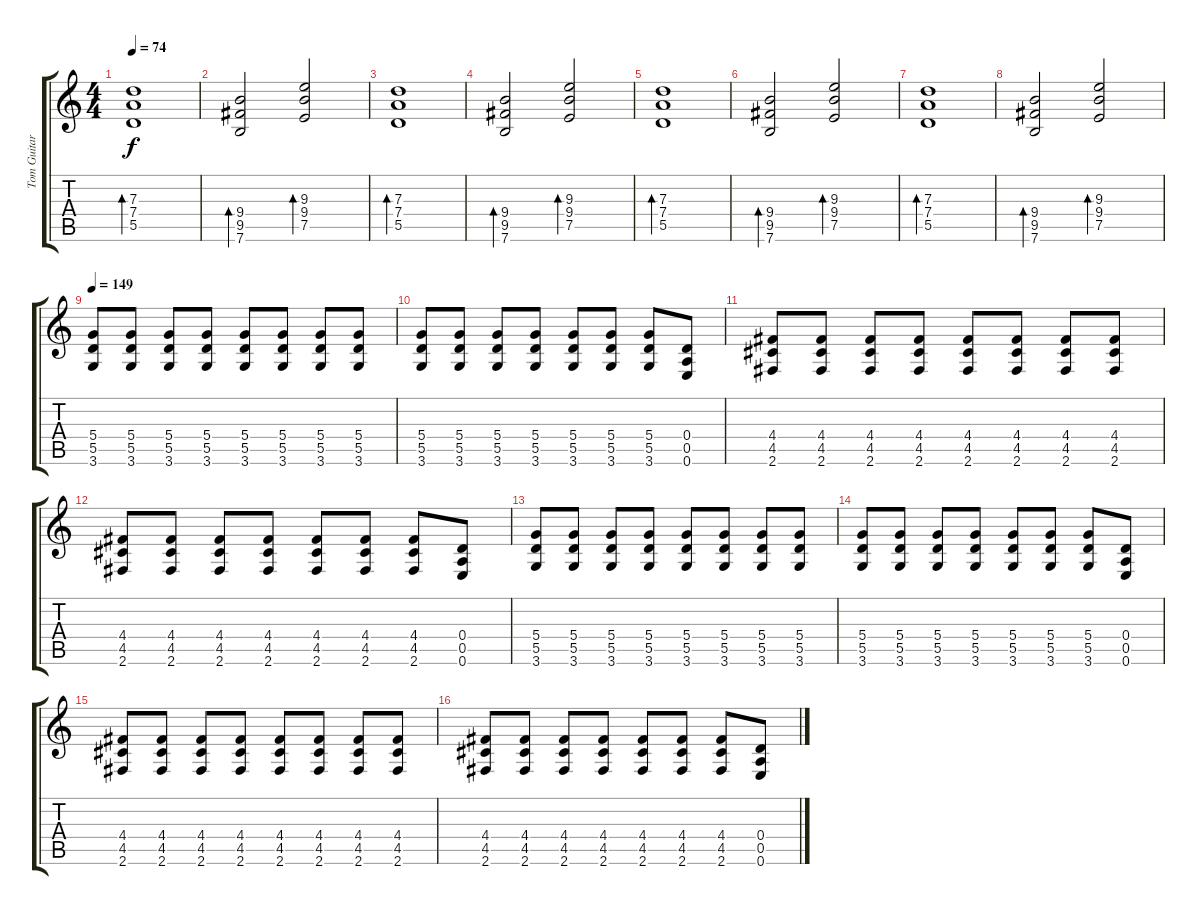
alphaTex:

\track ("Tom Guitar 1" "Tom Guitar") {instrument electricguitarclean}
\staff {score tabs}
\tuning (E4 B3 G3 D3 A2 E2) {hide}
\ts (4 4)
\tempo 74
\clef g2
\ks c
(7.3 7.4 5.5).1{bd 60 dy f instrument electricguitarclean} |
(9.4 9.5 7.6).2{bd 60} (9.3 9.4 7.5).2{bd 60} |
(7.3 7.4 5.5).1{bd 60} |
(9.4 9.5 7.6).2{bd 60} (9.3 9.4 7.5).2{bd 60} |
(7.3 7.4 5.5).1{bd 60} |
(9.4 9.5 7.6).2{bd 60} (9.3 9.4 7.5).2{bd 60} |
(7.3 7.4 5.5).1{bd 60} |
(9.4 9.5 7.6).2{bd 60} (9.3 9.4 7.5).2{bd 60} |
\tempo 149
(5.4 5.5 3.6).8{instrument distortionguitar} (5.4 5.5 3.6).8 (5.4 5.5 3.6).8 (5.4 5.5 3.6).8 (5.4 5.5 3.6).8 (5.4 5.5 3.6).8 (5.4 5.5 3.6).8 (5.4 5.5 3.6).8 |
(5.4 5.5 3.6).8 (5.4 5.5 3.6).8 (5.4 5.5 3.6).8 (5.4 5.5 3.6).8 (5.4 5.5 3.6).8 (5.4 5.5 3.6).8 (5.4 5.5 3.6).8 (0.4 0.5 0.6).8 |
(4.4 4.5 2.6).8 (4.4 4.5 2.6).8 (4.4 4.5 2.6).8 (4.4 4.5 2.6).8 (4.4 4.5 2.6).8 (4.4 4.5 2.6).8 (4.4 4.5 2.6).8 (4.4 4.5 2.6).8 |
(4.4 4.5 2.6).8 (4.4 4.5 2.6).8 (4.4 4.5 2.6).8 (4.4 4.5 2.6).8 (4.4 4.5 2.6).8 (4.4 4.5 2.6).8 (4.4 4.5 2.6).8 (0.4 0.5 0.6).8 |
(5.4 5.5 3.6).8{instrument distortionguitar} (5.4 5.5 3.6).8 (5.4 5.5 3.6).8 (5.4 5.5 3.6).8 (5.4 5.5 3.6).8 (5.4 5.5 3.6).8 (5.4 5.5 3.6).8 (5.4 5.5 3.6).8 |
(5.4 5.5 3.6).8 (5.4 5.5 3.6).8 (5.4 5.5 3.6).8 (5.4 5.5 3.6).8 (5.4 5.5 3.6).8 (5.4 5.5 3.6).8 (5.4 5.5 3.6).8 (0.4 0.5 0.6).8 |
(4.4 4.5 2.6).8 (4.4 4.5 2.6).8 (4.4 4.5 2.6).8 (4.4 4.5 2.6).8 (4.4 4.5 2.6).8 (4.4 4.5 2.6).8 (4.4 4.5 2.6).8 (4.4 4.5 2.6).8 |
(4.4 4.5 2.6).8 (4.4 4.5 2.6).8 (4.4 4.5 2.6).8 (4.4 4.5 2.6).8 (4.4 4.5 2.6).8 (4.4 4.5 2.6).8 (4.4 4.5 2.6).8 (0.4 0.5 0.6).8
